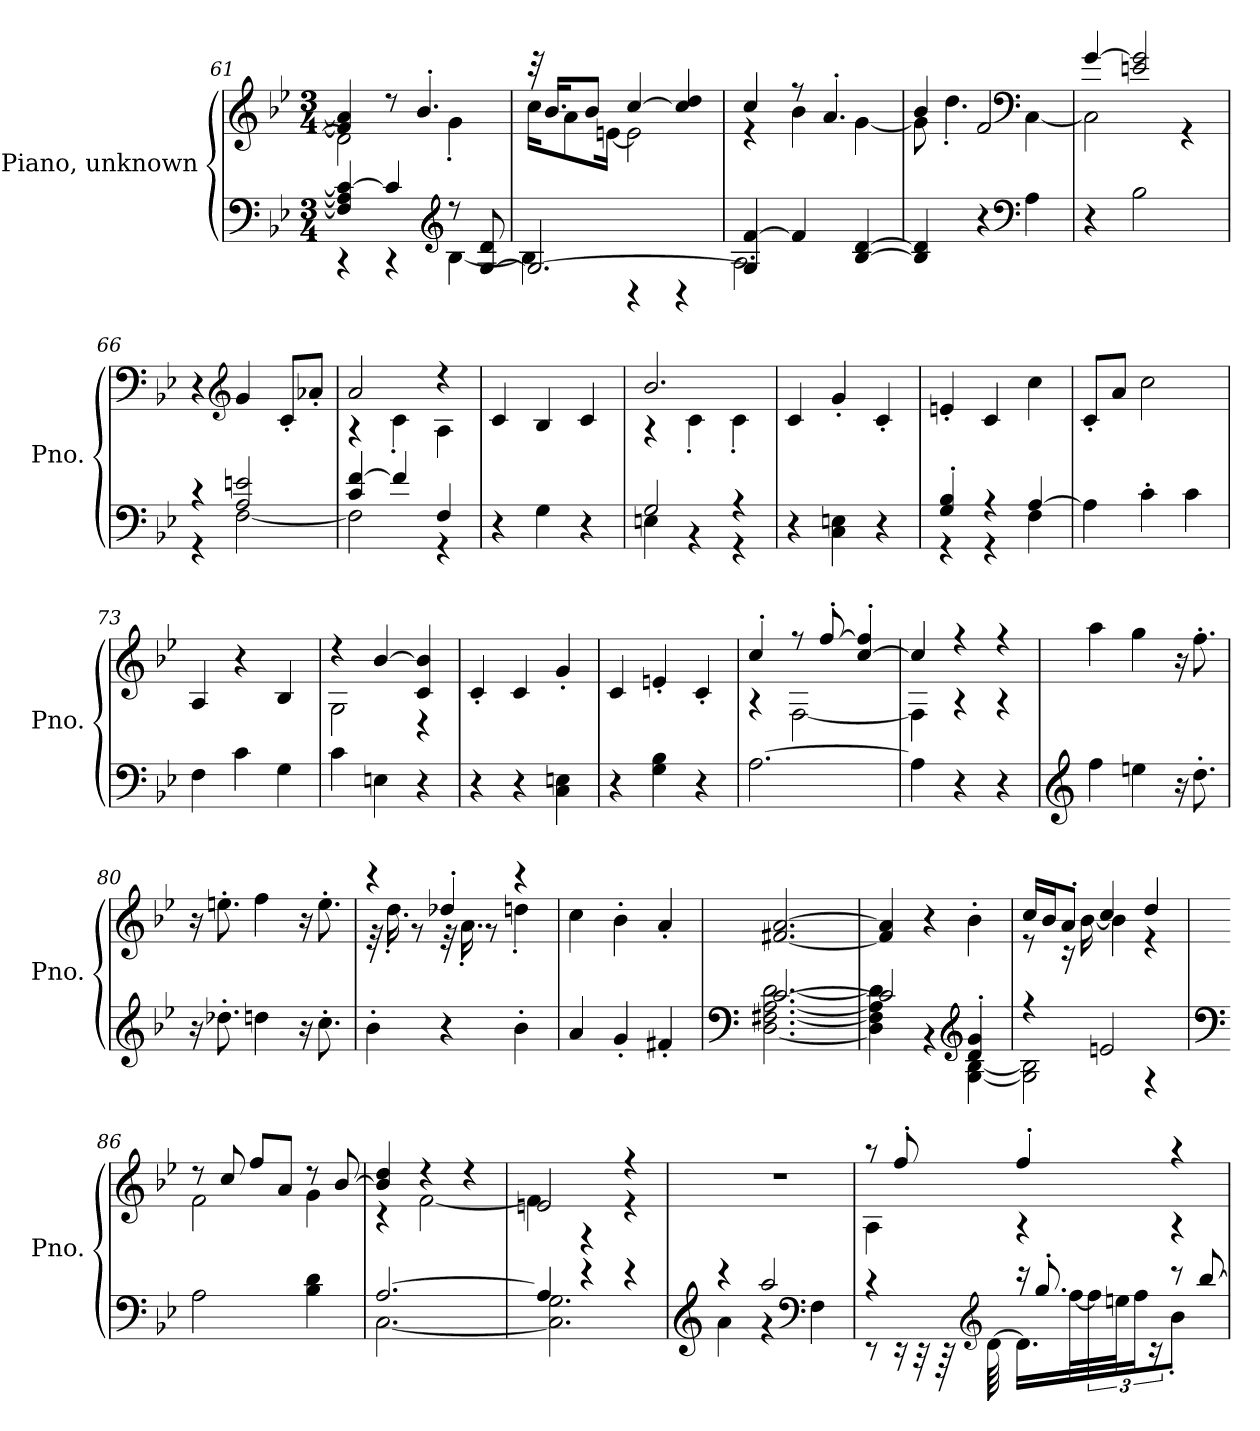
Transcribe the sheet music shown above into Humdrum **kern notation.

**kern	**kern
*part1	*part1
*staff2	*staff1
*I"Piano, unknown	*
*I'Pno.	*
*clefF4	*clefG2
*k[b-e-]	*k[b-e-]
*M3/4	*M3/4
=61	=61
*^	*^
4F#/] 4A/] 4c/_	4r	4f#/] 4a/]	2d\]
4c/]	4r	8r	.
.	.	4.b-'/	.
*clefG2	*	*	*
8r	[4B-\	.	4g'\
[8G/ 8d/	.	.	.
!!LO:LB:g=z	!!
=62	=62	=62	=62
2.G/_	4B-\]	32r	16cc\KL
.	.	16.b-/KL	.
.	.	.	8a\
.	.	8b-/J	.
.	.	.	[16en\Jk
.	4r	[4cc/	2e\]
.	4r	4cc/] 4dd/	.
=63	=63	=63	=63
4G/] [4f/	2.A\	4cc/	4r
4f/]	.	8r	4b-\
.	.	4.a'/	.
[4B-/ [4d/	.	.	[4g\
*v	*v	*	*
=64	=64	=64
4B-/] 4d/]	4b-/	8g\]
.	.	4.dd'\
4r	2f/	.
*clefF4	*clefF4	*
4A\	.	[4C\
=65	=65	=65
4r	[4g/	2C\]
2B-\	2en/ 2g/]	.
.	.	4r
*	*v	*v
=66	=66
*^	*
4r	4r	4r
*	*	*clefG2
2A/ 2en/	[2F\	4g/
.	.	8c'/L
.	.	8a-X'/J
=67	=67	=67
*	*	*^
4c/ [4f/	2F\]	2a/	4r
4f/]	.	.	4c'\
4F/	4r	4r	4A\
*v	*v	*	*
*	*v	*v
!!LO:LB:g=z
=68	=68
4r	4c/
4G\	4B-/
4r	4c/
=69	=69
*^	*^
2G/	4En\	2.b-/	4r
.	4r	.	4c'\
4r	4r	.	4c'\
*v	*v	*	*
*	*v	*v
=70	=70
4r	4c/
4C\ 4En\	4g'/
4r	4c'/
=71	=71
*^	*
4G/' 4B-/'	4r	4en'/
4r	4r	4c/
[4A/	4F\	4cc\
*v	*v	*
=72	=72
4A\]	8c'/L
.	8a/J
4c'\	2cc\
4c\	.
=73	=73
4F\	4A/
4c\	4r
4G\	4B-/
=74	=74
*	*^
4c\	4r	2G\
4En\	[4b-/	.
4r	4c/ 4b-/]	4r
*	*v	*v
=75	=75
4r	4c'/
4r	4c/
4C\ 4En\	4g'/
=76	=76
4r	4c/
4G\ 4B-\	4en'/
4r	4c'/
!!LO:LB:g=z
=77	=77
*	*^
[2.A\	4cc'/	4r
.	8r	[2F\
.	[8ff'/	.
.	[4cc/' 4ff/]'	.
=78	=78	=78
4A\]	4cc/]	4F\]
4r	4r	4r
4r	4r	4r
*	*v	*v
=79	=79
*clefG2	*
4ff\	4aa\
4een\	4gg\
16r	16r
8.dd'\	8.ff'\
=80	=80
16r	16r
8.dd-X'\	8.een'\
4ddn\	4ff\
16r	16r
8.cc'\	8.ee'\
=81	=81
*	*^
4b-'\	4r	32r
.	.	16.dd'\
.	.	8r
4r	4dd-X'/	32r
.	.	16.a'\
.	.	8r
4b-'\	4r	4ddn'\
*	*v	*v
=82	=82
4a/	4cc\
4g'/	4b-'\
4f#X'/	4a'/
!!LO:PB:g=z
=83	=83
*clefF4	*
*^	*
[2.c/	[2.D\ [2.F#X\ [2.A\ [2.d\	[2.f#X/ [2.a/
=84	=84	=84
2c/]	4D\] 4F#\] 4A\] 4d\]	4f#/] 4a/]
.	4r	4r
*clefG2	*	*
4d/' 4g/'	[4G\ [4B-\	4b-'\
=85	=85	=85
*	*	*^
4r	2G\] 2B-\]	16cc/LL	8r
.	.	16b-/J	.
.	.	8a'/J	16r
.	.	.	[16b-\
2en/	.	4cc/	4b-\]
.	4r	4dd/	4r
*v	*v	*	*
=86	=86	=86
*clefF4	*	*
2A\	8r	2f\
.	8cc/	.
.	8ff/L	.
.	8a/J	.
4B-\ 4d\	8r	4g\
.	[8b-/	.
=87	=87	=87
*^	*	*
[2.A/	[2.C\	4b-/] 4dd/	4r
.	.	4r	[2f\
.	.	4r	.
=88	=88	=88	=88
4A/]	2.C\] 2.G\	2en/	4f\]
4r	.	.	4r
4r	.	4r	4r
*	*	*v	*v
=89	=89	=89
*clefG2	*	*
4r	4a\	2.r
2aa/	4r	.
*clefF4	*	*
.	4F\	.
!!LO:LB:g=z
=90	=90	=90
*	*	*^
4r	8r	8r	4A\
.	16r	8ff'/	.
.	32r	.	.
.	64r	.	.
*clefG2	*	*	*
.	[64d\	.	.
16r	16.d\LL]	4ff'/	4r
8.gg'/	.	.	.
.	[32ff\L	.	.
.	48ff\]	.	.
.	48een\J	.	.
.	24ff\JJ	.	.
.	24r	.	.
8r	4b-'\	4r	4r
[8bb-/	.	.	.
*v	*v	*	*
*	*v	*v
=	=
*-	*-
